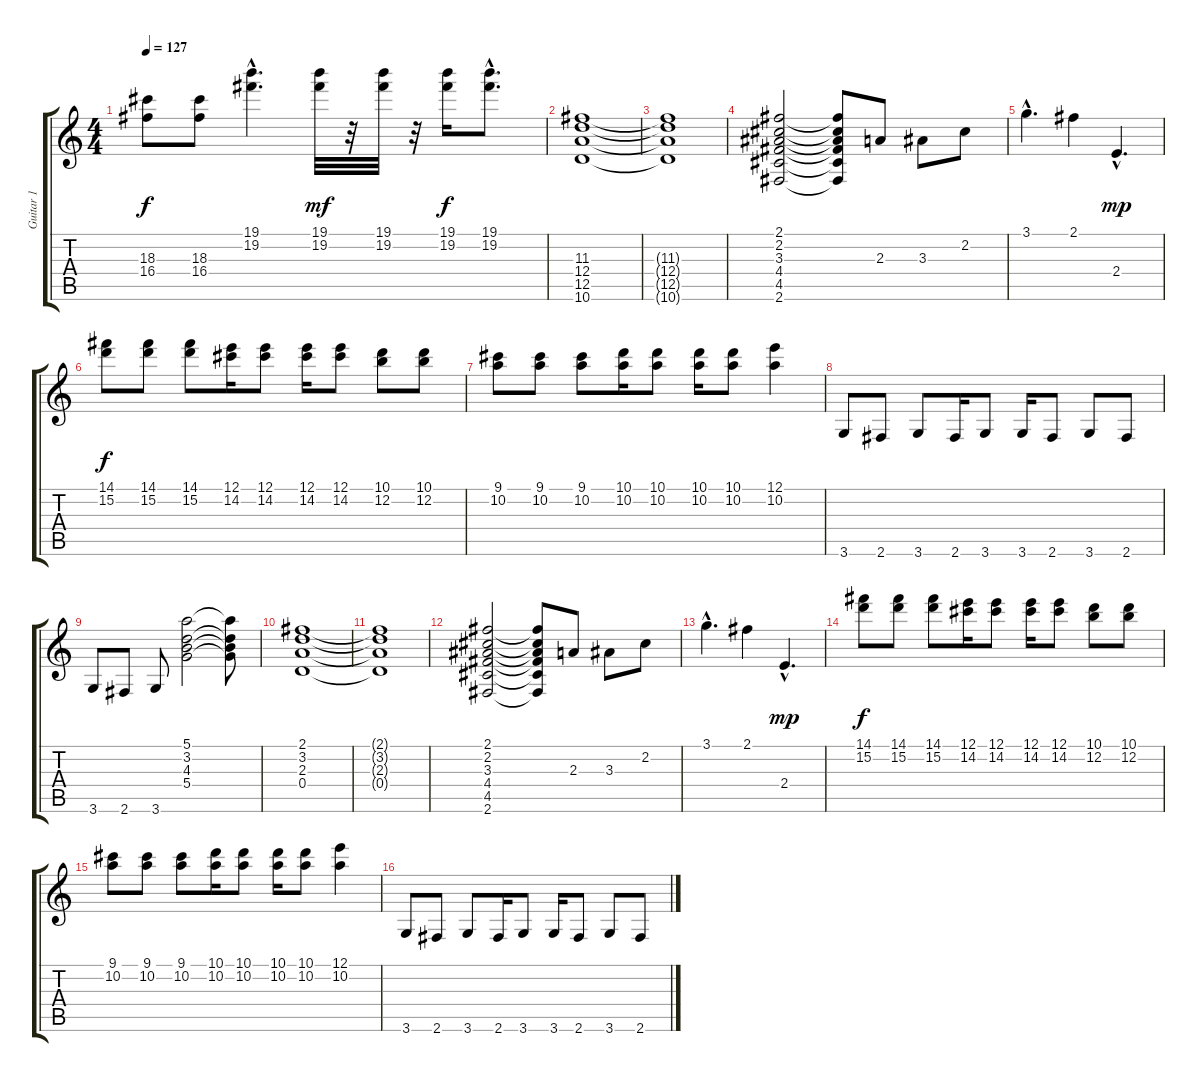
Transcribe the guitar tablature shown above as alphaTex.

\track ("Guitar 1" "Guitar 1") {instrument distortionguitar}
\staff {score tabs}
\tuning (E4 B3 G3 D3 A2 E2) {hide}
\ts (4 4)
\tempo 127
\clef g2
\ks c
(18.3 16.4).8{dy f} (18.3 16.4).8 (19.1{hac} 19.2{hac}).4{d} (19.1 19.2).32{dy mf} r.32 (19.1 19.2).32 r.32 (19.1 19.2).16{dy f} (19.1{hac} 19.2{hac}).8{d} |
(11.3 12.4 12.5 10.6).1 |
(11.3{t} 12.4{t} 12.5{t} 10.6{t}).1 |
(2.1 2.2 3.3 4.4 4.5 2.6).2 (2.1{t} 2.2{t} 3.3{t} 4.4{t} 4.5{t} 2.6{t}).8 2.3.8 3.3.8 2.2.8 |
3.1{hac}.4{d} 2.1.4 2.4{hac}.4{d dy mp} |
(14.1 15.2).8{dy f} (14.1 15.2).8 (14.1 15.2).8 (12.1 14.2).16 (12.1 14.2).8 (12.1 14.2).16 (12.1 14.2).8 (10.1 12.2).8 (10.1 12.2).8 |
(9.1 10.2).8 (9.1 10.2).8 (9.1 10.2).8 (10.1 10.2).16 (10.1 10.2).8 (10.1 10.2).16 (10.1 10.2).8 (12.1 10.2).4 |
3.6.8 2.6.8 3.6.8 2.6.16 3.6.8 3.6.16 2.6.8 3.6.8 2.6.8 |
3.6.8 2.6.8 3.6.8 (5.1 3.2 4.3 5.4).2 (5.1{t} 3.2{t} 4.3{t} 5.4{t}).8 |
(2.1 3.2 2.3 0.4).1 |
(2.1{t} 3.2{t} 2.3{t} 0.4{t}).1 |
(2.1 2.2 3.3 4.4 4.5 2.6).2 (2.1{t} 2.2{t} 3.3{t} 4.4{t} 4.5{t} 2.6{t}).8 2.3.8 3.3.8 2.2.8 |
3.1{hac}.4{d} 2.1.4 2.4{hac}.4{d dy mp} |
(14.1 15.2).8{dy f} (14.1 15.2).8 (14.1 15.2).8 (12.1 14.2).16 (12.1 14.2).8 (12.1 14.2).16 (12.1 14.2).8 (10.1 12.2).8 (10.1 12.2).8 |
(9.1 10.2).8 (9.1 10.2).8 (9.1 10.2).8 (10.1 10.2).16 (10.1 10.2).8 (10.1 10.2).16 (10.1 10.2).8 (12.1 10.2).4 |
3.6.8 2.6.8 3.6.8 2.6.16 3.6.8 3.6.16 2.6.8 3.6.8 2.6.8
